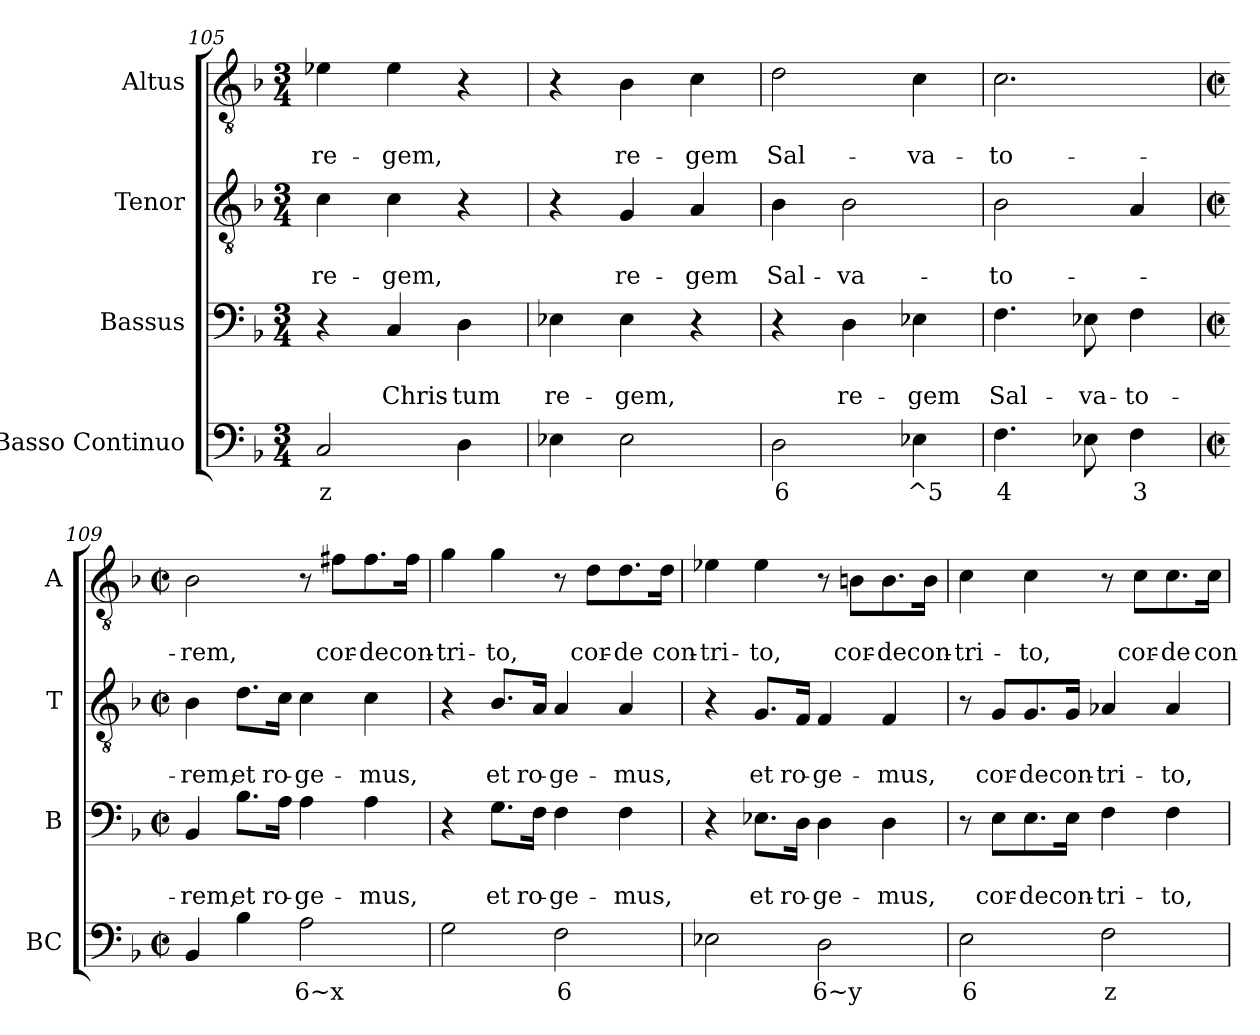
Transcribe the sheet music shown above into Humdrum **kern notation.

**kern	**text	**kern	**text	**text	**kern	**text	**text	**kern	**text	**text
*part4	*part4	*part3	*part3	*part3	*part2	*part2	*part2	*part1	*part1	*part1
*staff4	*staff4	*staff3	*staff3	*staff3	*staff2	*staff2	*staff2	*staff1	*staff1	*staff1
*I"Basso Continuo	*	*I"Bassus	*	*	*I"Tenor	*	*	*I"Altus	*	*
*I'BC	*	*I'B	*	*	*I'T	*	*	*I'A	*	*
*clefF4	*	*clefF4	*	*	*clefGv2	*	*	*clefGv2	*	*
*k[b-]	*	*k[b-]	*	*	*k[b-]	*	*	*k[b-]	*	*
*F:	*	*F:	*	*	*F:	*	*	*F:	*	*
*M3/4	*	*M3/4	*	*	*M3/4	*	*	*M3/4	*	*
=105	=105	=105	=105	=105	=105	=105	=105	=105	=105	=105
!	!LO:LY:b	!	!	!	!	!	!	!	!	!
!	!	!	!	!	!	!	!LO:LY:b	!	!	!
!	!	!	!	!	!	!	!	!	!	!LO:LY:b
2C/	z	4r	.	.	4c\	.	re-	4e-X\	.	re-
!	!	!	!	!LO:LY:b	!	!	!	!	!	!
!	!	!	!	!	!	!	!LO:LY:b	!	!	!
!	!	!	!	!	!	!	!	!	!	!LO:LY:b
.	.	4C/	.	Chris-	4c\	.	-gem,	4e-\	.	-gem,
!	!	!	!	!LO:LY:b	!	!	!	!	!	!
4D\	.	4D\	.	-tum	4r	.	.	4r	.	.
=106	=106	=106	=106	=106	=106	=106	=106	=106	=106	=106
*^	*	*	*	*	*	*	*	*	*	*
!	!	!	!	!	!LO:LY:b	!	!	!	!	!	!
4E-X\	4ryy	.	4E-X\	.	re-	4r	.	.	4r	.	.
!	!	!	!	!	!LO:LY:b	!	!	!	!	!	!
!	!	!	!	!	!	!	!	!LO:LY:b	!	!	!
!	!	!	!	!	!	!	!	!	!	!	!LO:LY:b
2E-\	4ryy	.	4E-\	.	-gem,	4G/	.	re-	4B-\	.	re-
!	!	!LO:LY:b	!	!	!	!	!	!	!	!	!
!	!	!	!	!	!	!	!	!LO:LY:b	!	!	!
!	!	!	!	!	!	!	!	!	!	!	!LO:LY:b
.	4ryy	6	4r	.	.	4A/	.	-gem	4c\	.	-gem
*v	*v	*	*	*	*	*	*	*	*	*	*
!!LO:LB:g=z
=107	=107	=107	=107	=107	=107	=107	=107	=107	=107	=107
*^	*	*	*	*	*	*	*	*	*	*
!	!	!LO:LY:b	!	!	!	!	!	!	!	!	!
*v	*v	*	*	*	*	*	*	*	*	*	*
*^	*	*	*	*	*	*	*	*	*	*
!	!	!	!	!	!	!	!	!LO:LY:b	!	!	!
*v	*v	*	*	*	*	*	*	*	*	*	*
*^	*	*	*	*	*	*	*	*	*	*
!	!	!	!	!	!	!	!	!	!	!	!LO:LY:b
*v	*v	*	*	*	*	*	*	*	*	*	*
2D\	6	4r	.	.	4B-\	.	Sal-	2d\	.	Sal-
!	!	!	!	!LO:LY:b	!	!	!	!	!	!
!	!	!	!	!	!	!	!LO:LY:b	!	!	!
.	.	4D\	.	re-	2B-\	.	-va-	.	.	.
!	!LO:LY:b	!	!	!	!	!	!	!	!	!
!	!	!	!	!LO:LY:b	!	!	!	!	!	!
!	!	!	!	!	!	!	!	!	!	!LO:LY:b
4E-X\	^5	4E-X\	.	-gem	.	.	.	4c\	.	-va-
=108	=108	=108	=108	=108	=108	=108	=108	=108	=108	=108
!	!LO:LY:b	!	!	!	!	!	!	!	!	!
!	!	!	!	!LO:LY:b	!	!	!	!	!	!
!	!	!	!	!	!	!	!LO:LY:b	!	!	!
!	!	!	!	!	!	!	!	!	!	!LO:LY:b
4.F\	4	4.F\	.	Sal-	2B-\	.	-to-	2.c\	.	-to-
!	!	!	!	!LO:LY:b	!	!	!	!	!	!
8E-X\	.	8E-X\	.	-va-	.	.	.	.	.	.
!	!LO:LY:b	!	!	!	!	!	!	!	!	!
!	!	!	!	!LO:LY:b	!	!	!	!	!	!
4F\	3	4F\	.	-to-	4A/	.	.	.	.	.
=109	=109	=109	=109	=109	=109	=109	=109	=109	=109	=109
*M2/2	*	*M2/2	*	*	*M2/2	*	*	*M2/2	*	*
*met(c|)	*	*met(c|)	*	*	*met(c|)	*	*	*met(c|)	*	*
!	!	!	!	!LO:LY:b	!	!	!	!	!	!
!	!	!	!	!	!	!	!LO:LY:b	!	!	!
!	!	!	!	!	!	!	!	!	!	!LO:LY:b
4BB-/	.	4BB-/	.	-rem,	4B-\	.	-rem,	2B-\	.	-rem,
!	!	!	!	!LO:LY:b	!	!	!	!	!	!
!	!	!	!	!	!	!	!LO:LY:b	!	!	!
4B-\	.	8.B-\L	.	et	8.d\L	.	et	.	.	.
!	!	!	!	!LO:LY:b	!	!	!	!	!	!
!	!	!	!	!	!	!	!LO:LY:b	!	!	!
.	.	16A\Jk	.	ro-	16c\Jk	.	ro-	.	.	.
!	!LO:LY:b	!	!	!	!	!	!	!	!	!
!	!	!	!	!LO:LY:b	!	!	!	!	!	!
!	!	!	!	!	!	!	!LO:LY:b	!	!	!
2A\	6~x	4A\	.	-ge-	4c\	.	-ge-	8r	.	.
!	!	!	!	!	!	!	!	!	!	!LO:LY:b
.	.	.	.	.	.	.	.	8f#X\L	.	cor-
!	!	!	!	!LO:LY:b	!	!	!	!	!	!
!	!	!	!	!	!	!	!LO:LY:b	!	!	!
!	!	!	!	!	!	!	!	!	!	!LO:LY:b
.	.	4A\	.	-mus,	4c\	.	-mus,	8.f#\	.	-de
!	!	!	!	!	!	!	!	!	!	!LO:LY:b
.	.	.	.	.	.	.	.	16f#\Jk	.	con-
=110	=110	=110	=110	=110	=110	=110	=110	=110	=110	=110
!	!	!	!	!	!	!	!	!	!	!LO:LY:b
2G\	.	4r	.	.	4r	.	.	4g\	.	-tri-
!	!	!	!	!LO:LY:b	!	!	!	!	!	!
!	!	!	!	!	!	!	!LO:LY:b	!	!	!
!	!	!	!	!	!	!	!	!	!	!LO:LY:b
.	.	8.G\L	.	et	8.B-/L	.	et	4g\	.	-to,
!	!	!	!	!LO:LY:b	!	!	!	!	!	!
!	!	!	!	!	!	!	!LO:LY:b	!	!	!
.	.	16F\Jk	.	ro-	16A/Jk	.	ro-	.	.	.
!	!LO:LY:b	!	!	!	!	!	!	!	!	!
!	!	!	!	!LO:LY:b	!	!	!	!	!	!
!	!	!	!	!	!	!	!LO:LY:b	!	!	!
2F\	6	4F\	.	-ge-	4A/	.	-ge-	8r	.	.
!	!	!	!	!	!	!	!	!	!	!LO:LY:b
.	.	.	.	.	.	.	.	8d\L	.	cor-
!	!	!	!	!LO:LY:b	!	!	!	!	!	!
!	!	!	!	!	!	!	!LO:LY:b	!	!	!
!	!	!	!	!	!	!	!	!	!	!LO:LY:b
.	.	4F\	.	-mus,	4A/	.	-mus,	8.d\	.	-de
!	!	!	!	!	!	!	!	!	!	!LO:LY:b
.	.	.	.	.	.	.	.	16d\Jk	.	con-
!!LO:LB:g=z
=111	=111	=111	=111	=111	=111	=111	=111	=111	=111	=111
!	!	!	!	!	!	!	!	!	!	!LO:LY:b
2E-X\	.	4r	.	.	4r	.	.	4e-X\	.	-tri-
!	!	!	!	!LO:LY:b	!	!	!	!	!	!
!	!	!	!	!	!	!	!LO:LY:b	!	!	!
!	!	!	!	!	!	!	!	!	!	!LO:LY:b
.	.	8.E-X\L	.	et	8.G/L	.	et	4e-\	.	-to,
!	!	!	!	!LO:LY:b	!	!	!	!	!	!
!	!	!	!	!	!	!	!LO:LY:b	!	!	!
.	.	16D\Jk	.	ro-	16F/Jk	.	ro-	.	.	.
!	!LO:LY:b	!	!	!	!	!	!	!	!	!
!	!	!	!	!LO:LY:b	!	!	!	!	!	!
!	!	!	!	!	!	!	!LO:LY:b	!	!	!
2D\	6~y	4D\	.	-ge-	4F/	.	-ge-	8r	.	.
!	!	!	!	!	!	!	!	!	!	!LO:LY:b
.	.	.	.	.	.	.	.	8Bn\L	.	cor-
!	!	!	!	!LO:LY:b	!	!	!	!	!	!
!	!	!	!	!	!	!	!LO:LY:b	!	!	!
!	!	!	!	!	!	!	!	!	!	!LO:LY:b
.	.	4D\	.	-mus,	4F/	.	-mus,	8.B\	.	-de
!	!	!	!	!	!	!	!	!	!	!LO:LY:b
.	.	.	.	.	.	.	.	16B\Jk	.	con-
=112	=112	=112	=112	=112	=112	=112	=112	=112	=112	=112
!	!LO:LY:b	!	!	!	!	!	!	!	!	!
!	!	!	!	!	!	!	!	!	!	!LO:LY:b
2E\	6	8r	.	.	8r	.	.	4c\	.	-tri-
!	!	!	!	!LO:LY:b	!	!	!	!	!	!
!	!	!	!	!	!	!	!LO:LY:b	!	!	!
.	.	8E\L	.	cor-	8G/L	.	cor-	.	.	.
!	!	!	!	!LO:LY:b	!	!	!	!	!	!
!	!	!	!	!	!	!	!LO:LY:b	!	!	!
!	!	!	!	!	!	!	!	!	!	!LO:LY:b
.	.	8.E\	.	-de	8.G/	.	-de	4c\	.	-to,
!	!	!	!	!LO:LY:b	!	!	!	!	!	!
!	!	!	!	!	!	!	!LO:LY:b	!	!	!
.	.	16E\Jk	.	con-	16G/Jk	.	con-	.	.	.
!	!LO:LY:b	!	!	!	!	!	!	!	!	!
!	!	!	!	!LO:LY:b	!	!	!	!	!	!
!	!	!	!	!	!	!	!LO:LY:b	!	!	!
2F\	z	4F\	.	-tri-	4A-X/	.	-tri-	8r	.	.
!	!	!	!	!	!	!	!	!	!	!LO:LY:b
.	.	.	.	.	.	.	.	8c\L	.	cor-
!	!	!	!	!LO:LY:b	!	!	!	!	!	!
!	!	!	!	!	!	!	!LO:LY:b	!	!	!
!	!	!	!	!	!	!	!	!	!	!LO:LY:b
.	.	4F\	.	-to,	4A-/	.	-to,	8.c\	.	-de
!	!	!	!	!	!	!	!	!	!	!LO:LY:b
.	.	.	.	.	.	.	.	16c\Jk	.	con-
=	=	=	=	=	=	=	=	=	=	=
*-	*-	*-	*-	*-	*-	*-	*-	*-	*-	*-
